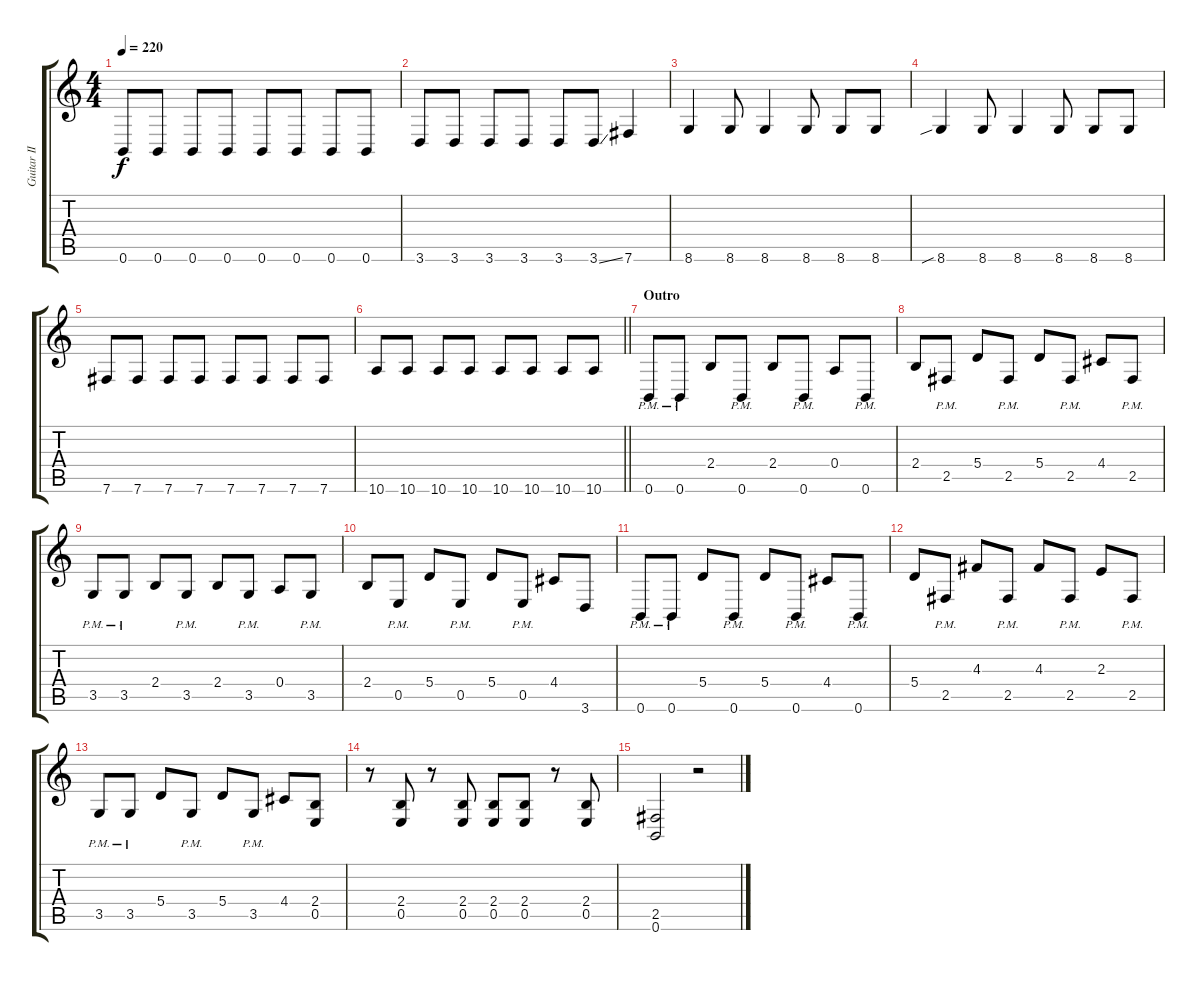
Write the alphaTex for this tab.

\track ("Guitar II" "Guitar II") {instrument overdrivenguitar}
\staff {score tabs}
\tuning (B3 Gb3 D3 A2 E2 B1) {hide}
\ts (4 4)
\tempo 220
\clef g2
\ks c
0.6.8{dy f} 0.6.8 0.6.8 0.6.8 0.6.8 0.6.8 0.6.8 0.6.8 |
3.6.8 3.6.8 3.6.8 3.6.8 3.6.8 3.6{ss}.8 7.6.4 |
8.6.4 8.6.8 8.6.4 8.6.8 8.6.8 8.6.8 |
8.6{sib}.4 8.6.8 8.6.4 8.6.8 8.6.8 8.6.8 |
7.6.8 7.6.8 7.6.8 7.6.8 7.6.8 7.6.8 7.6.8 7.6.8 |
\barLineRight lightlight
10.6.8 10.6.8 10.6.8 10.6.8 10.6.8 10.6.8 10.6.8 10.6.8 |
\section ("" "Outro")
0.6{pm}.8 0.6{pm}.8 2.4.8 0.6{pm}.8 2.4.8 0.6{pm}.8 0.4.8 0.6{pm}.8 |
2.4.8 2.5{pm}.8 5.4.8 2.5{pm}.8 5.4.8 2.5{pm}.8 4.4.8 2.5{pm}.8 |
3.5{pm}.8 3.5{pm}.8 2.4.8 3.5{pm}.8 2.4.8 3.5{pm}.8 0.4.8 3.5{pm}.8 |
2.4.8 0.5{pm}.8 5.4.8 0.5{pm}.8 5.4.8 0.5{pm}.8 4.4.8 3.6.8 |
0.6{pm}.8 0.6{pm}.8 5.4.8 0.6{pm}.8 5.4.8 0.6{pm}.8 4.4.8 0.6{pm}.8 |
5.4.8 2.5{pm}.8 4.3.8 2.5{pm}.8 4.3.8 2.5{pm}.8 2.3.8 2.5{pm}.8 |
3.5{pm}.8 3.5{pm}.8 5.4.8 3.5{pm}.8 5.4.8 3.5{pm}.8 4.4.8 (2.4 0.5).8 |
r.8 (2.4 0.5).8 r.8 (2.4 0.5).8 (2.4 0.5).8 (2.4 0.5).8 r.8 (2.4 0.5).8 |
(2.5 0.6).2 r.2
